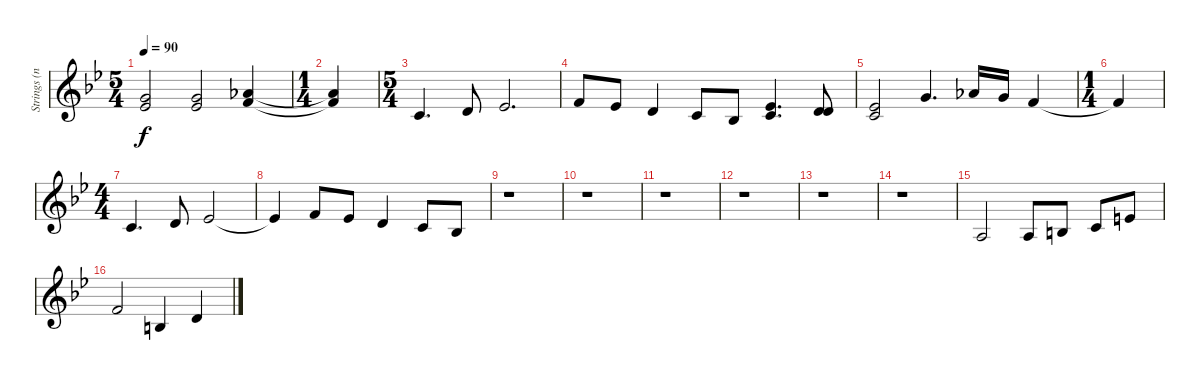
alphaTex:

\track ("Strings (not Piccolo!)" "Strings (n") {instrument piccolo}
\staff {score}
\tuning (E4 B3 G3 D3 A2 E2) {hide}
\ts (5 4)
\tempo 90
\clef g2
\ks gminor
(3.1 4.2).2{dy f} (3.1 4.2).2 (4.1 6.2).4 |
\ts (1 4)
(4.1{t} 6.2{t}).4 |
\ts (5 4)
1.2.4{d} 3.2.8 4.2.2{d} |
1.1.8 4.2.8 3.2.4 1.2.8 3.3.8 (4.2 5.3).4{d} (3.2 7.3).8 |
(4.2 5.3).2 3.1.4{d} 4.1.16 3.1.16 1.1.4 |
\ts (1 4)
1.1{t}.4 |
\ts (4 4)
1.2.4{d} 3.2.8 4.2.2 |
4.2{t}.4 1.1.8 4.2.8 3.2.4 1.2.8 3.3.8 |
r.1 |
r.1 |
r.1 |
r.1 |
r.1 |
r.1 |
2.3.2 2.3.8 0.2.8 1.2.8 0.1.8 |
1.1.2 0.2.4 3.2.4
